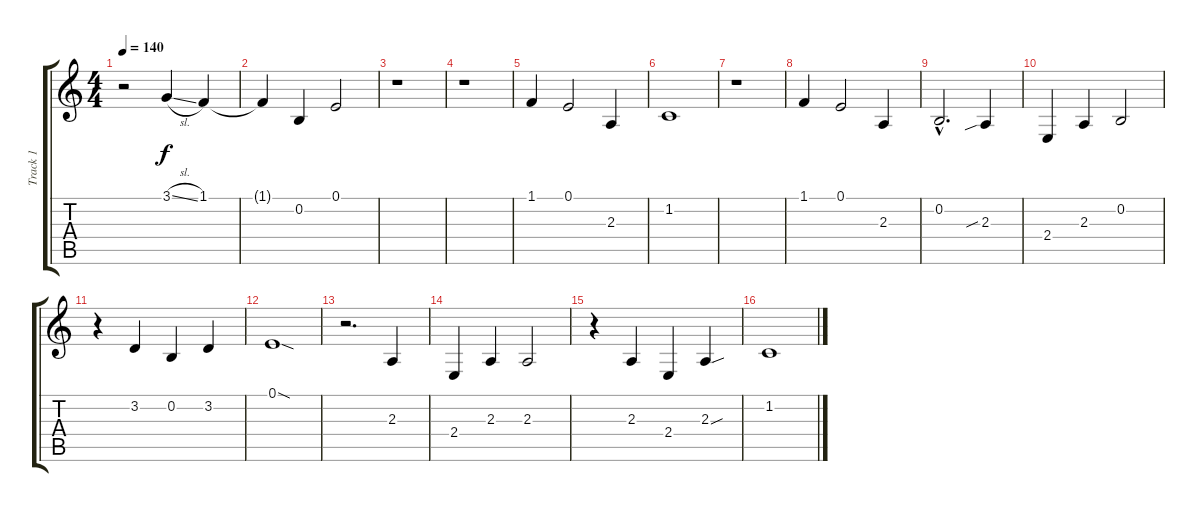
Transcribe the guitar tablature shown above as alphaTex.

\track ("Track 1" "Track 1") {instrument electricgrandpiano}
\staff {score tabs}
\tuning (E4 B3 G3 D3 A2 E2) {hide}
\ts (4 4)
\tempo 140
\clef g2
\ks c
r.2{dy f} 3.1{sl}.4 1.1.4 |
1.1{t}.4 0.2.4 0.1.2 |
r.1 |
r.1 |
1.1.4 0.1.2 2.3.4 |
1.2.1 |
r.1 |
1.1.4 0.1.2 2.3.4 |
0.2{hac}.2{d} 2.3{sib}.4 |
2.4.4 2.3.4 0.2.2 |
r.4 3.2.4 0.2.4 3.2.4 |
0.1{sod}.1 |
r.2{d} 2.3.4 |
2.4.4 2.3.4 2.3.2 |
r.4 2.3.4 2.4.4 2.3{sou}.4 |
1.2.1
